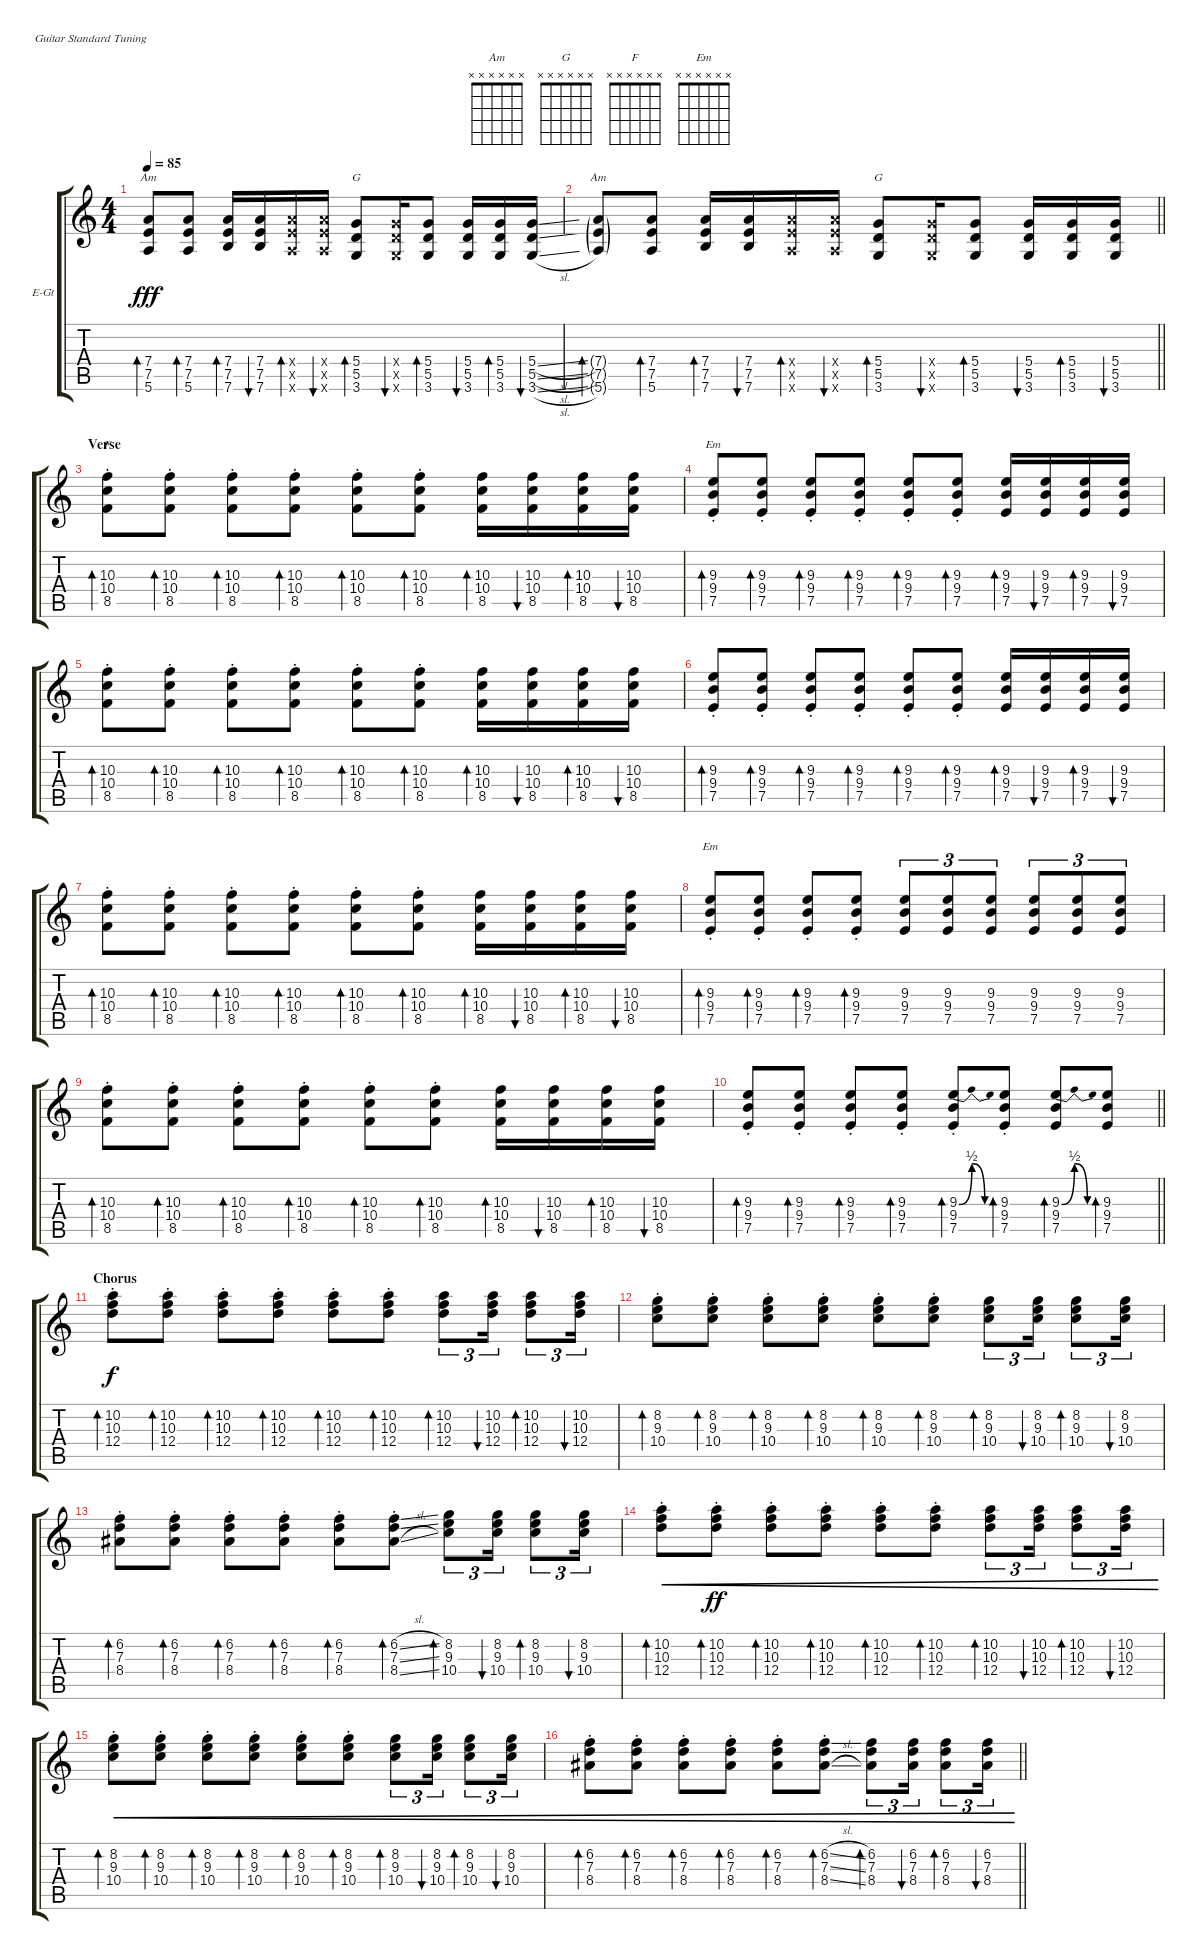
\bracketExtendMode groupsimilarinstruments
\firstSystemTrackNameOrientation horizontal
\otherSystemsTrackNameOrientation horizontal
\track ("Robert Smith 1" "E-Gt") {mute instrument electricguitarclean}
\staff {score tabs}
\tuning (E4 B3 G3 D3 A2 E2)
\chord ("Am" x x x x x x)
\chord ("G" x x x x x x)
\chord ("F" x x x x x x)
\chord ("Em" x x x x x x)
\ts (4 4)
\tempo 85
\clef g2
\ks c
(7.4 7.5 5.6).8{bd 30 ch "Am" dy fff} (7.4 7.5 5.6).8{bd 30} (7.4 7.5 7.6).16{bd 30} (7.4 7.5 7.6).16{bu 30} (7.4{x} 7.5{x} 5.6{x}).16{bd 30} (7.4{x} 7.5{x} 5.6{x}).16{bu 30} (5.4 5.5 3.6).8{bd 30 ch "G"} (5.4{x} 5.5{x} 3.6{x}).16{bu 30} (5.4 5.5 3.6).8{bd 30} (5.4 5.5 3.6).16{bu 30} (5.4 5.5 3.6).16{bd 30} (5.4{sl} 5.5{sl} 3.6{sl}).16{bu 30} |
\barLineRight lightlight
(7.4{g} 7.5{g} 5.6{g}).8{bd 30 ch "Am"} (7.4 7.5 5.6).8{bd 30} (7.4 7.5 7.6).16{bd 30} (7.4 7.5 7.6).16{bu 30} (7.4{x} 7.5{x} 5.6{x}).16{bd 30} (7.4{x} 7.5{x} 5.6{x}).16{bu 30} (5.4 5.5 3.6).8{bd 30 ch "G"} (5.4{x} 5.5{x} 3.6{x}).16{bu 30} (5.4 5.5 3.6).8{bd 30} (5.4 5.5 3.6).16{bu 30} (5.4 5.5 3.6).16{bd 30} (5.4 5.5 3.6).16{bu 30} |
\section ("" "Verse")
(10.3{st} 10.4{st} 8.5{st}).8{bd 30 ch "F"} (10.3{st} 10.4{st} 8.5{st}).8{bd 30} (10.3{st} 10.4{st} 8.5{st}).8{bd 30} (10.3{st} 10.4{st} 8.5{st}).8{bd 30} (10.3{st} 10.4{st} 8.5{st}).8{bd 30} (10.3{st} 10.4{st} 8.5{st}).8{bd 30} (10.3 10.4 8.5).16{bd 30} (10.3 10.4 8.5).16{bu 30} (10.3 10.4 8.5).16{bd 30} (10.3 10.4 8.5).16{bu 30} |
(9.3{st} 9.4{st} 7.5{st}).8{bd 30 ch "Em"} (9.3{st} 9.4{st} 7.5{st}).8{bd 30} (9.3{st} 9.4{st} 7.5{st}).8{bd 30} (9.3{st} 9.4{st} 7.5{st}).8{bd 30} (9.3{st} 9.4{st} 7.5{st}).8{bd 30} (9.3{st} 9.4{st} 7.5{st}).8{bd 30} (9.3 9.4 7.5).16{bd 30} (9.3 9.4 7.5).16{bu 30} (9.3 9.4 7.5).16{bd 30} (9.3 9.4 7.5).16{bu 30} |
(10.3{st} 10.4{st} 8.5{st}).8{bd 30} (10.3{st} 10.4{st} 8.5{st}).8{bd 30} (10.3{st} 10.4{st} 8.5{st}).8{bd 30} (10.3{st} 10.4{st} 8.5{st}).8{bd 30} (10.3{st} 10.4{st} 8.5{st}).8{bd 30} (10.3{st} 10.4{st} 8.5{st}).8{bd 30} (10.3 10.4 8.5).16{bd 30} (10.3 10.4 8.5).16{bu 30} (10.3 10.4 8.5).16{bd 30} (10.3 10.4 8.5).16{bu 30} |
(9.3{st} 9.4{st} 7.5{st}).8{bd 30} (9.3{st} 9.4{st} 7.5{st}).8{bd 30} (9.3{st} 9.4{st} 7.5{st}).8{bd 30} (9.3{st} 9.4{st} 7.5{st}).8{bd 30} (9.3{st} 9.4{st} 7.5{st}).8{bd 30} (9.3{st} 9.4{st} 7.5{st}).8{bd 30} (9.3 9.4 7.5).16{bd 30} (9.3 9.4 7.5).16{bu 30} (9.3 9.4 7.5).16{bd 30} (9.3 9.4 7.5).16{bu 30} |
(10.3{st} 10.4{st} 8.5{st}).8{bd 30} (10.3{st} 10.4{st} 8.5{st}).8{bd 30} (10.3{st} 10.4{st} 8.5{st}).8{bd 30} (10.3{st} 10.4{st} 8.5{st}).8{bd 30} (10.3{st} 10.4{st} 8.5{st}).8{bd 30} (10.3{st} 10.4{st} 8.5{st}).8{bd 30} (10.3 10.4 8.5).16{bd 30} (10.3 10.4 8.5).16{bu 30} (10.3 10.4 8.5).16{bd 30} (10.3 10.4 8.5).16{bu 30} |
(9.3{st} 9.4{st} 7.5{st}).8{bd 30 ch "Em"} (9.3{st} 9.4{st} 7.5{st}).8{bd 30} (9.3{st} 9.4{st} 7.5{st}).8{bd 30} (9.3{st} 9.4{st} 7.5{st}).8{bd 30} (9.3 9.4 7.5).8{tu (3 2)} (9.3 9.4 7.5).8{tu (3 2)} (9.3 9.4 7.5).8{tu (3 2)} (9.3 9.4 7.5).8{tu (3 2)} (9.3 9.4 7.5).8{tu (3 2)} (9.3 9.4 7.5).8{tu (3 2)} |
(10.3{st} 10.4{st} 8.5{st}).8{bd 30} (10.3{st} 10.4{st} 8.5{st}).8{bd 30} (10.3{st} 10.4{st} 8.5{st}).8{bd 30} (10.3{st} 10.4{st} 8.5{st}).8{bd 30} (10.3{st} 10.4{st} 8.5{st}).8{bd 30} (10.3{st} 10.4{st} 8.5{st}).8{bd 30} (10.3 10.4 8.5).16{bd 30} (10.3 10.4 8.5).16{bu 30} (10.3 10.4 8.5).16{bd 30} (10.3 10.4 8.5).16{bu 30} |
\barLineRight lightlight
(9.3{st} 9.4{st} 7.5{st}).8{bd 30} (9.3{st} 9.4{st} 7.5{st}).8{bd 30} (9.3{st} 9.4{st} 7.5{st}).8{bd 30} (9.3{st} 9.4{st} 7.5{st}).8{bd 30} (9.3{be (bendrelease 0 0 17.4 2 20.4 2 30 0) st} 9.4{st} 7.5{st}).8{bd 30} (9.3{st} 9.4{st} 7.5{st}).8{bd 30} (9.3{be (bendrelease 0 0 10.799999999999999 2 20.4 2 30 0)} 9.4 7.5).8{bd 30} (9.3 9.4 7.5).8{bd 30} |
\section ("" "Chorus")
(10.2{st} 10.3{st} 12.4{st}).8{bd 30 dy f} (10.2{st} 10.3{st} 12.4{st}).8{bd 30} (10.2{st} 10.3{st} 12.4{st}).8{bd 30} (10.2{st} 10.3{st} 12.4{st}).8{bd 30} (10.2{st} 10.3{st} 12.4{st}).8{bd 30} (10.2{st} 10.3{st} 12.4{st}).8{bd 30} (10.2 10.3 12.4).8{tu (3 2) bd 30} (10.2 10.3 12.4).16{tu (3 2) bu 30} (10.2 10.3 12.4).8{tu (3 2) bd 30} (10.2 10.3 12.4).16{tu (3 2) bu 30} |
(8.2{st} 9.3{st} 10.4{st}).8{bd 30} (8.2{st} 9.3{st} 10.4{st}).8{bd 30} (8.2{st} 9.3{st} 10.4{st}).8{bd 30} (8.2{st} 9.3{st} 10.4{st}).8{bd 30} (8.2{st} 9.3{st} 10.4{st}).8{bd 30} (8.2{st} 9.3{st} 10.4{st}).8{bd 30} (8.2 9.3 10.4).8{tu (3 2) bd 30} (8.2 9.3 10.4).16{tu (3 2) bu 30} (8.2 9.3 10.4).8{tu (3 2) bd 30} (8.2 9.3 10.4).16{tu (3 2) bu 30} |
(6.2{st} 7.3{st} 8.4{st}).8{bd 30} (6.2{st} 7.3{st} 8.4{st}).8{bd 30} (6.2{st} 7.3{st} 8.4{st}).8{bd 30} (6.2{st} 7.3{st} 8.4{st}).8{bd 30} (6.2{st} 7.3{st} 8.4{st}).8{bd 30} (6.2{sl st} 7.3{sl st} 8.4{sl st}).8{bd 30} (8.2 9.3 10.4).8{tu (3 2) bd 30} (8.2 9.3 10.4).16{tu (3 2) bu 30} (8.2 9.3 10.4).8{tu (3 2) bd 30} (8.2 9.3 10.4).16{tu (3 2) bu 30} |
(10.2{st} 10.3{st} 12.4{st}).8{bd 30 cre} (10.2{st} 10.3{st} 12.4{st}).8{bd 30 cre dy ff} (10.2{st} 10.3{st} 12.4{st}).8{bd 30 cre} (10.2{st} 10.3{st} 12.4{st}).8{bd 30 cre} (10.2{st} 10.3{st} 12.4{st}).8{bd 30 cre} (10.2{st} 10.3{st} 12.4{st}).8{bd 30 cre} (10.2 10.3 12.4).8{tu (3 2) bd 30 cre} (10.2 10.3 12.4).16{tu (3 2) bu 30 cre} (10.2 10.3 12.4).8{tu (3 2) bd 30 cre} (10.2 10.3 12.4).16{tu (3 2) bu 30 cre} |
(8.2{st} 9.3{st} 10.4{st}).8{bd 30 cre} (8.2{st} 9.3{st} 10.4{st}).8{bd 30 cre} (8.2{st} 9.3{st} 10.4{st}).8{bd 30 cre} (8.2{st} 9.3{st} 10.4{st}).8{bd 30 cre} (8.2{st} 9.3{st} 10.4{st}).8{bd 30 cre} (8.2{st} 9.3{st} 10.4{st}).8{bd 30 cre} (8.2 9.3 10.4).8{tu (3 2) bd 30 cre} (8.2 9.3 10.4).16{tu (3 2) bu 30 cre} (8.2 9.3 10.4).8{tu (3 2) bd 30 cre} (8.2 9.3 10.4).16{tu (3 2) bu 30 cre} |
\barLineRight lightlight
(6.2{st} 7.3{st} 8.4{st}).8{bd 30 cre} (6.2{st} 7.3{st} 8.4{st}).8{bd 30 cre} (6.2{st} 7.3{st} 8.4{st}).8{bd 30 cre} (6.2{st} 7.3{st} 8.4{st}).8{bd 30 cre} (6.2{st} 7.3{st} 8.4{st}).8{bd 30 cre} (6.2{sl st} 7.3{sl st} 8.4{sl st}).8{bd 30 cre} (6.2 7.3 8.4).8{tu (3 2) bd 30 cre} (6.2 7.3 8.4).16{tu (3 2) bu 30 cre} (6.2 7.3 8.4).8{tu (3 2) bd 30 cre} (6.2 7.3 8.4).16{tu (3 2) bu 30 cre}
